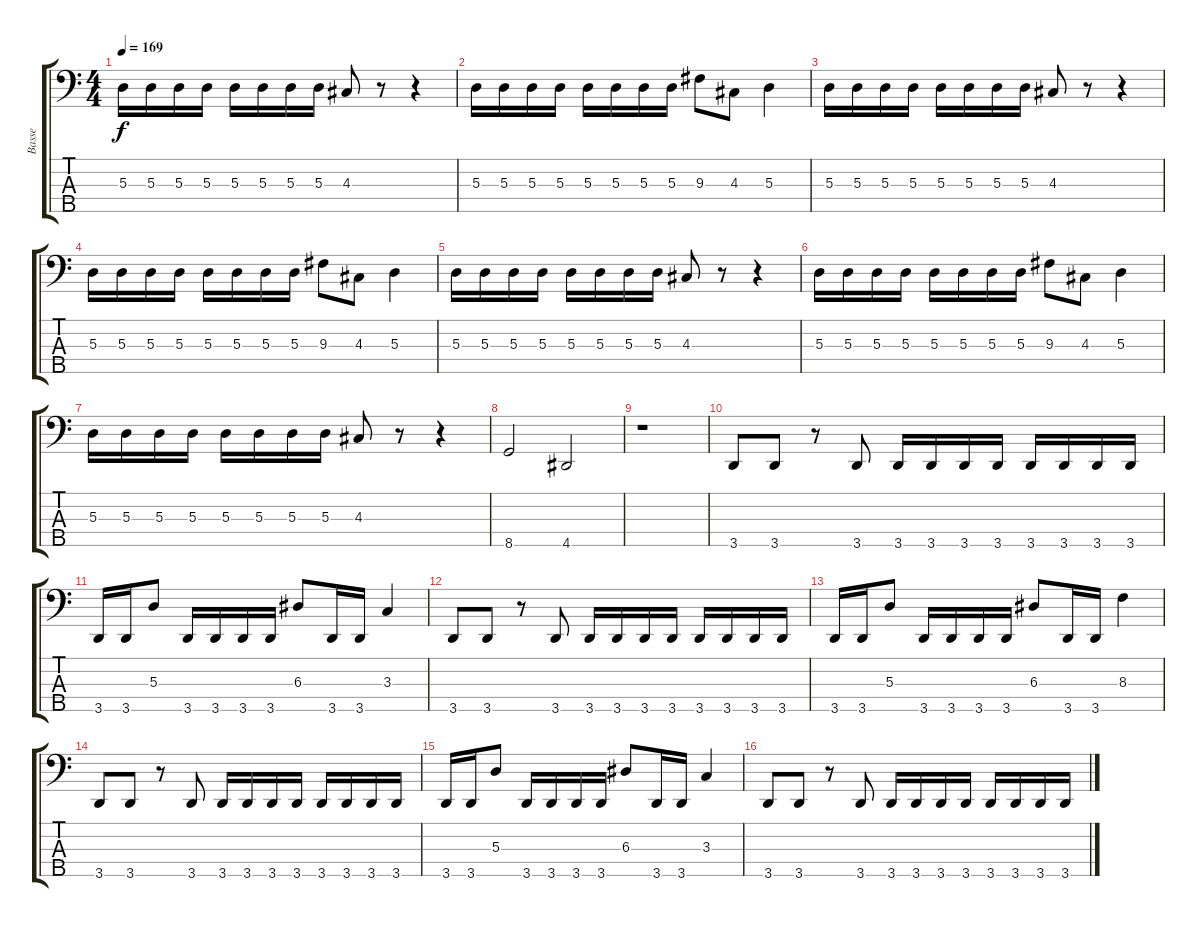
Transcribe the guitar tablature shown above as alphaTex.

\track ("Basse" "Basse") {instrument electricbassfinger}
\staff {score tabs}
\tuning (G2 D2 A1 E1 B0) {hide}
\ts (4 4)
\tempo 169
\clef f4
\ks c
5.3.16{dy f} 5.3.16 5.3.16 5.3.16 5.3.16 5.3.16 5.3.16 5.3.16 4.3.8 r.8 r.4 |
5.3.16 5.3.16 5.3.16 5.3.16 5.3.16 5.3.16 5.3.16 5.3.16 9.3.8 4.3.8 5.3.4 |
5.3.16 5.3.16 5.3.16 5.3.16 5.3.16 5.3.16 5.3.16 5.3.16 4.3.8 r.8 r.4 |
5.3.16 5.3.16 5.3.16 5.3.16 5.3.16 5.3.16 5.3.16 5.3.16 9.3.8 4.3.8 5.3.4 |
5.3.16 5.3.16 5.3.16 5.3.16 5.3.16 5.3.16 5.3.16 5.3.16 4.3.8 r.8 r.4 |
5.3.16 5.3.16 5.3.16 5.3.16 5.3.16 5.3.16 5.3.16 5.3.16 9.3.8 4.3.8 5.3.4 |
5.3.16 5.3.16 5.3.16 5.3.16 5.3.16 5.3.16 5.3.16 5.3.16 4.3.8 r.8 r.4 |
8.5.2 4.5.2 |
r.1 |
3.5.8 3.5.8 r.8 3.5.8 3.5.16 3.5.16 3.5.16 3.5.16 3.5.16 3.5.16 3.5.16 3.5.16 |
3.5.16 3.5.16 5.3.8 3.5.16 3.5.16 3.5.16 3.5.16 6.3.8 3.5.16 3.5.16 3.3.4 |
3.5.8 3.5.8 r.8 3.5.8 3.5.16 3.5.16 3.5.16 3.5.16 3.5.16 3.5.16 3.5.16 3.5.16 |
3.5.16 3.5.16 5.3.8 3.5.16 3.5.16 3.5.16 3.5.16 6.3.8 3.5.16 3.5.16 8.3.4 |
3.5.8 3.5.8 r.8 3.5.8 3.5.16 3.5.16 3.5.16 3.5.16 3.5.16 3.5.16 3.5.16 3.5.16 |
3.5.16 3.5.16 5.3.8 3.5.16 3.5.16 3.5.16 3.5.16 6.3.8 3.5.16 3.5.16 3.3.4 |
3.5.8 3.5.8 r.8 3.5.8 3.5.16 3.5.16 3.5.16 3.5.16 3.5.16 3.5.16 3.5.16 3.5.16
